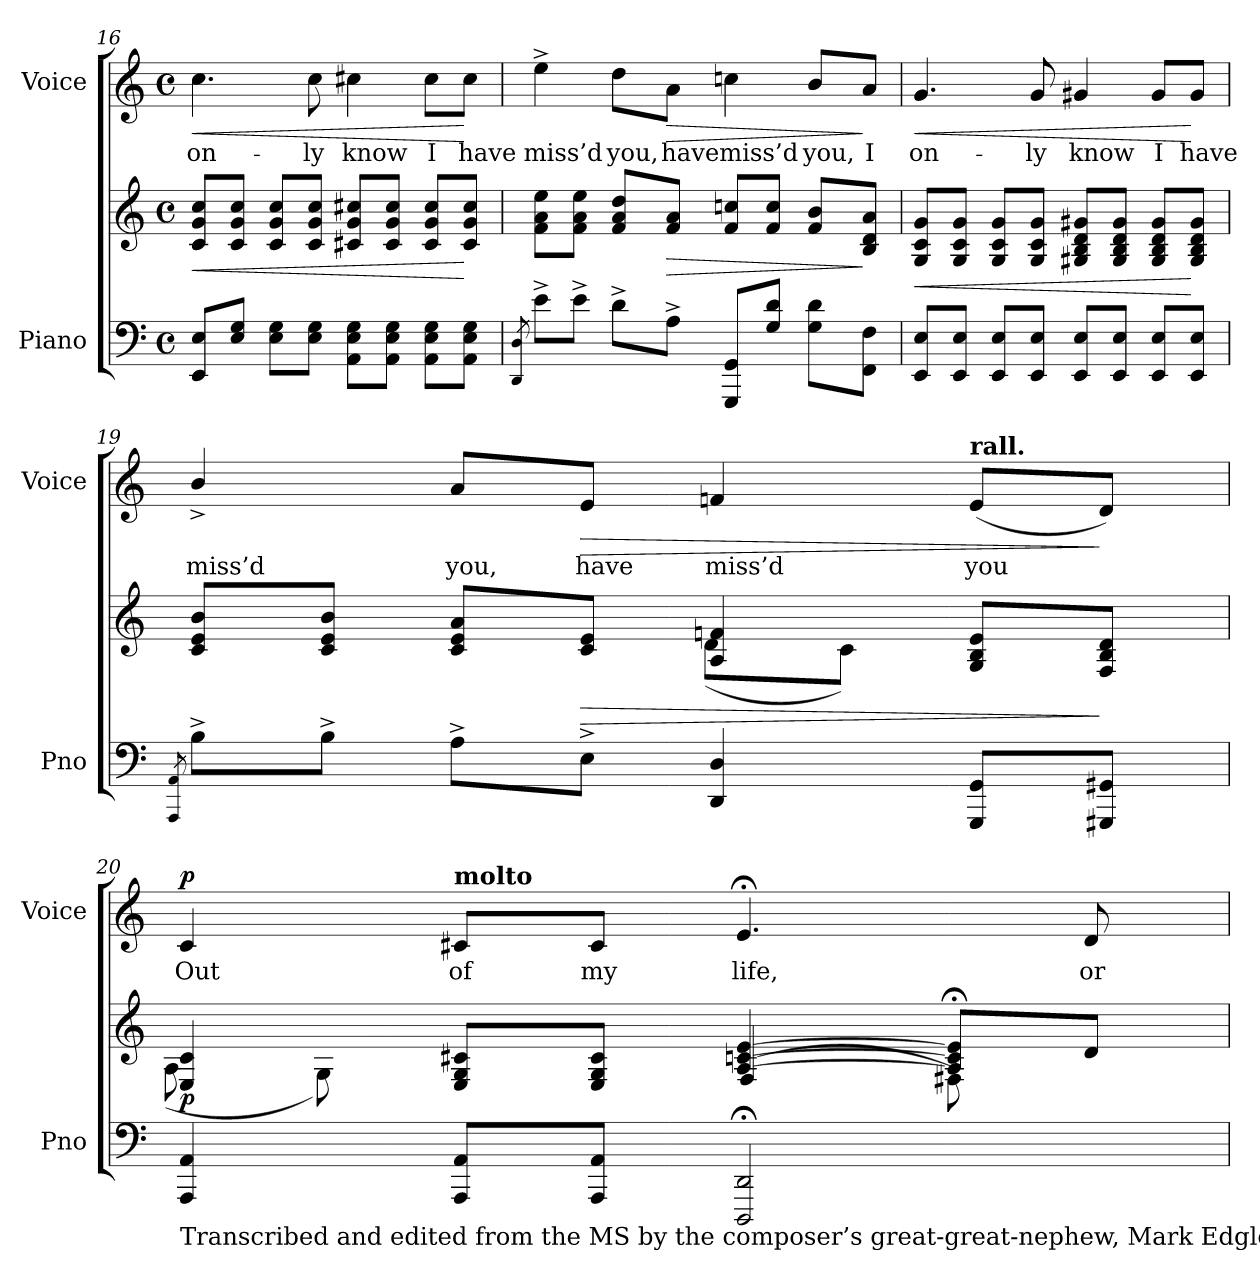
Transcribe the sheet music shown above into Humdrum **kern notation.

**kern	**kern	**dynam	**kern	**text	**dynam
*part2	*part2	*part2	*part1	*part1	*part1
*staff3	*staff2	*staff2/3	*staff1	*staff1	*staff1
*I"Piano	*	*	*I"Voice	*	*
*I'Pno	*	*	*I'Voice	*	*
*clefF4	*clefG2	*	*clefG2	*	*
*k[]	*k[]	*	*k[]	*	*
*C:	*C:	*	*C:	*	*
*M4/4	*M4/4	*	*M4/4	*	*
*met(c)	*met(c)	*	*met(c)	*	*
=16	=16	=16	=16	=16	=16
!	!	!LO:HP:b	!	!LO:LY:b	!LO:HP:b
8EE/ 8E/L	8c/ 8g/ 8cc/L	<	4.cc\	on-	<
8E/ 8G/J	8c/ 8g/ 8cc/J	.	.	.	.
8E\ 8G\L	8c/ 8g/ 8cc/L	.	.	.	.
!	!	!	!	!LO:LY:b	!
8E\ 8G\J	8c/ 8g/ 8cc/J	.	8cc\	-ly	.
!	!	!	!	!LO:LY:b	!
8AA\ 8E\ 8G\L	8c#X/ 8g/ 8cc#X/L	.	4cc#X\	know	.
8AA\ 8E\ 8G\J	8c#/ 8g/ 8cc#/J	.	.	.	.
!	!	!	!	!LO:LY:b	!
8AA\ 8E\ 8G\L	8c#/ 8g/ 8cc#/L	.	8cc#\L	I	.
!	!	!	!	!LO:LY:b	!
8AA\ 8E\ 8G\J	8c#/ 8g/ 8cc#/J	[	8cc#\J	have	[
!!LO:LB:g=z
=17	=17	=17	=17	=17	=17
8qDD/ 8qD/	.	.	.	.	.
!	!	!	!	!LO:LY:b	!
8e^>\L	8f\ 8a\ 8ee\L	.	4ee^>\	miss’d	.
8e^>\J	8f\ 8a\ 8ee\J	.	.	.	.
!	!	!	!	!LO:LY:b	!
8d^>\L	8f/ 8a/ 8dd/L	.	8dd\L	you,	.
!	!	!LO:HP:b	!	!LO:LY:b	!LO:HP:b
8A^>\J	8f/ 8a/J	>	8a\J	have	>
!	!	!	!	!LO:LY:b	!
8GGG/ 8GG/L	8f/ 8ccn/L	.	4ccn\	miss’d	.
8G/ 8d/J	8f/ 8cc/J	.	.	.	.
!	!	!	!	!LO:LY:b	!
8G\ 8d\L	8f/ 8b/L	.	8b/L	you,	.
!	!	!	!	!LO:LY:b	!
8FF\ 8F\J	8B/ 8d/ 8a/J	]	8a/J	I	]
=18	=18	=18	=18	=18	=18
!	!	!LO:HP:b	!	!LO:LY:b	!LO:HP:b
8EE/ 8E/L	8G/ 8c/ 8g/L	<	4.g/	on-	<
8EE/ 8E/J	8G/ 8c/ 8g/J	.	.	.	.
8EE/ 8E/L	8G/ 8c/ 8g/L	.	.	.	.
!	!	!	!	!LO:LY:b	!
8EE/ 8E/J	8G/ 8c/ 8g/J	.	8g/	-ly	.
!	!	!	!	!LO:LY:b	!
8EE/ 8E/L	8G#X/ 8B/ 8d/ 8g#X/L	.	4g#X/	know	.
8EE/ 8E/J	8G#/ 8B/ 8d/ 8g#/J	.	.	.	.
!	!	!	!	!LO:LY:b	!
8EE/ 8E/L	8G#/ 8B/ 8d/ 8g#/L	.	8g#/L	I	.
!	!	!	!	!LO:LY:b	!
8EE/ 8E/J	8G#/ 8B/ 8d/ 8g#/J	[	8g#/J	have	[
=19	=19	=19	=19	=19	=19
8qAAA/ 8qAA/	.	.	.	.	.
*	*^	*	*	*	*
!	!	!	!	!	!LO:LY:b	!
8B^>\L	8c/ 8e/ 8b/L	2ryy	.	4b^>/	miss’d	.
8B^>\J	8c/ 8e/ 8b/J	.	.	.	.	.
!	!	!	!	!	!LO:LY:b	!
8A^>\L	8c/ 8e/ 8a/L	.	.	8a/L	you,	.
!	!	!	!LO:HP:b	!	!LO:LY:b	!LO:HP:b
8E^>\J	8c/ 8e/J	.	>	8e/J	have	>
!	!	!	!	!	!LO:LY:b	!
4DD/ 4D/	4A/ 4fn/	(<8d\L	.	4fn/	miss’d	.
.	.	8c\J)	.	.	.	.
!	!	!	!	!LO:TX:a:B:t=rall.	!	!
!	!	!	!	!	!LO:LY:b	!
8GGG/ 8GG/L	8G/ 8B/ 8e/L	4ryy	.	(<8e/L	you	.
8GGG#X/ 8GG#X/J	8F/ 8B/ 8d/J	.	]	8d/J)	.	]
!!LO:LB:g=z
=20	=20	=20	=20	=20	=20	=20
!LO:TX:b:t=Transcribed and edited from the MS by the composer’s great-great-nephew, Mark Edgley Smith	!	!	!	!	!	!
!	!	!	!LO:DY:b	!	!LO:LY:b	!LO:DY:a
4AAA/ 4AA/	4E/ 4c/	(<8A\	p	4c/	Out	p
.	.	8G\)	.	.	.	.
!	!	!	!	!LO:TX:a:B:t=molto	!	!
!	!	!	!	!	!LO:LY:b	!
8AAA/ 8AA/L	8E/ 8G/ 8c#X/L	4ryy	.	8c#X/L	of	.
!	!	!	!	!	!LO:LY:b	!
8AAA/ 8AA/J	8E/ 8G/ 8c#/J	.	.	8c#/J	my	.
!	!	!	!	!	!LO:LY:b	!
2DDD/; 2DD/;	[<4A/ [<4cn/ [>4e/	(<4F/	.	4.e;/	life,	.
.	8A];</ 8c];</ 8e];</L	8F#X\)	.	.	.	.
!	!	!	!	!	!LO:LY:b	!
.	8d/J	8ryy	.	8d/	or	.
*	*v	*v	*	*	*	*
=	=	=	=	=	=
*-	*-	*-	*-	*-	*-
